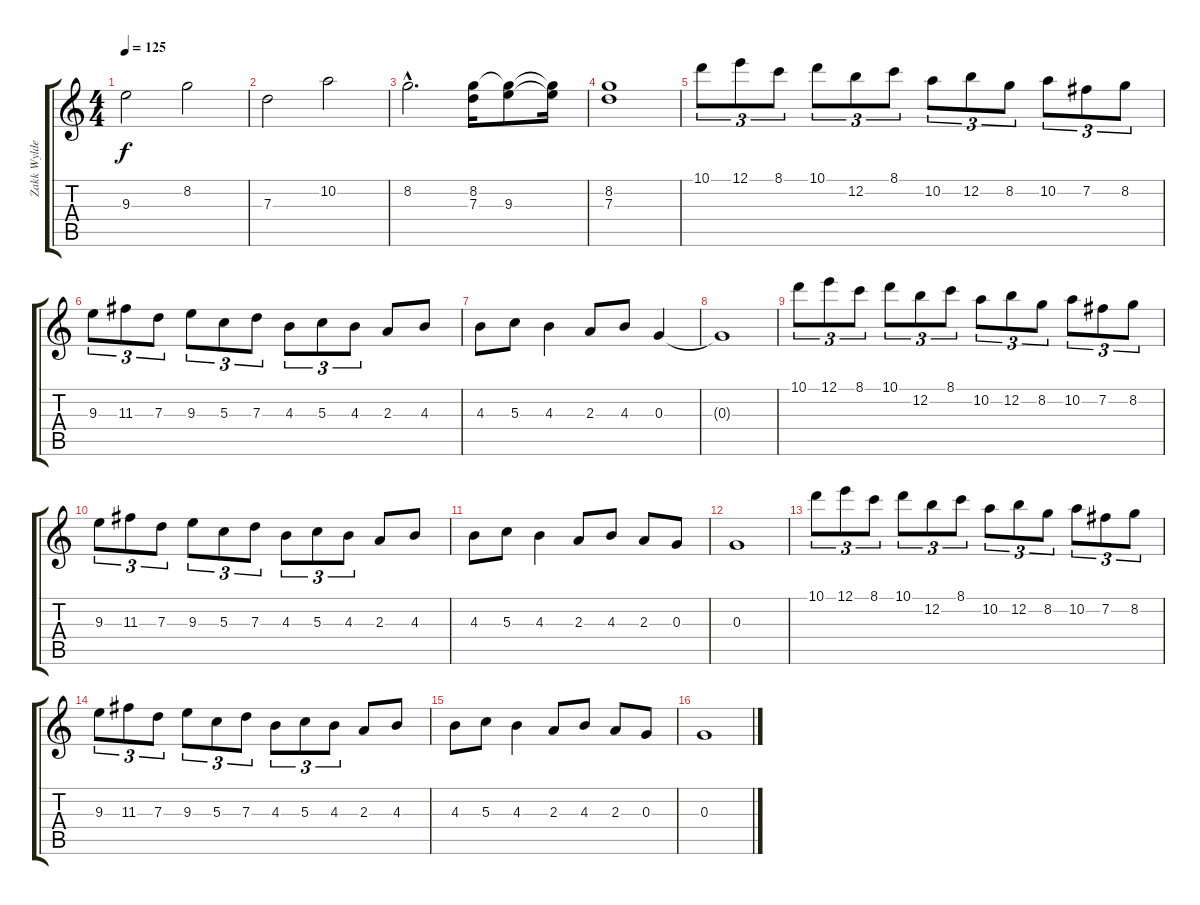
\track ("Zakk Wylde" "Zakk Wylde") {instrument acousticguitarsteel}
\staff {score tabs}
\tuning (E4 B3 G3 D3 A2 E2) {hide}
\ts (4 4)
\tempo 125
\clef g2
\ks c
9.3.2{dy f} 8.2.2 |
7.3.2 10.2.2 |
8.2{hac}.2{d} (8.2 7.3).16 (8.2{t} 9.3).8 (8.2{t} 9.3{t}).16 |
(8.2 7.3).1 |
10.1.8{tu (3 2)} 12.1.8{tu (3 2)} 8.1.8{tu (3 2)} 10.1.8{tu (3 2)} 12.2.8{tu (3 2)} 8.1.8{tu (3 2)} 10.2.8{tu (3 2)} 12.2.8{tu (3 2)} 8.2.8{tu (3 2)} 10.2.8{tu (3 2)} 7.2.8{tu (3 2)} 8.2.8{tu (3 2)} |
9.3.8{tu (3 2)} 11.3.8{tu (3 2)} 7.3.8{tu (3 2)} 9.3.8{tu (3 2)} 5.3.8{tu (3 2)} 7.3.8{tu (3 2)} 4.3.8{tu (3 2)} 5.3.8{tu (3 2)} 4.3.8{tu (3 2)} 2.3.8 4.3.8 |
4.3.8 5.3.8 4.3.4 2.3.8 4.3.8 0.3.4 |
0.3{t}.1 |
10.1.8{tu (3 2)} 12.1.8{tu (3 2)} 8.1.8{tu (3 2)} 10.1.8{tu (3 2)} 12.2.8{tu (3 2)} 8.1.8{tu (3 2)} 10.2.8{tu (3 2)} 12.2.8{tu (3 2)} 8.2.8{tu (3 2)} 10.2.8{tu (3 2)} 7.2.8{tu (3 2)} 8.2.8{tu (3 2)} |
9.3.8{tu (3 2)} 11.3.8{tu (3 2)} 7.3.8{tu (3 2)} 9.3.8{tu (3 2)} 5.3.8{tu (3 2)} 7.3.8{tu (3 2)} 4.3.8{tu (3 2)} 5.3.8{tu (3 2)} 4.3.8{tu (3 2)} 2.3.8 4.3.8 |
4.3.8 5.3.8 4.3.4 2.3.8 4.3.8 2.3.8 0.3.8 |
0.3.1 |
10.1.8{tu (3 2)} 12.1.8{tu (3 2)} 8.1.8{tu (3 2)} 10.1.8{tu (3 2)} 12.2.8{tu (3 2)} 8.1.8{tu (3 2)} 10.2.8{tu (3 2)} 12.2.8{tu (3 2)} 8.2.8{tu (3 2)} 10.2.8{tu (3 2)} 7.2.8{tu (3 2)} 8.2.8{tu (3 2)} |
9.3.8{tu (3 2)} 11.3.8{tu (3 2)} 7.3.8{tu (3 2)} 9.3.8{tu (3 2)} 5.3.8{tu (3 2)} 7.3.8{tu (3 2)} 4.3.8{tu (3 2)} 5.3.8{tu (3 2)} 4.3.8{tu (3 2)} 2.3.8 4.3.8 |
4.3.8 5.3.8 4.3.4 2.3.8 4.3.8 2.3.8 0.3.8 |
0.3.1
